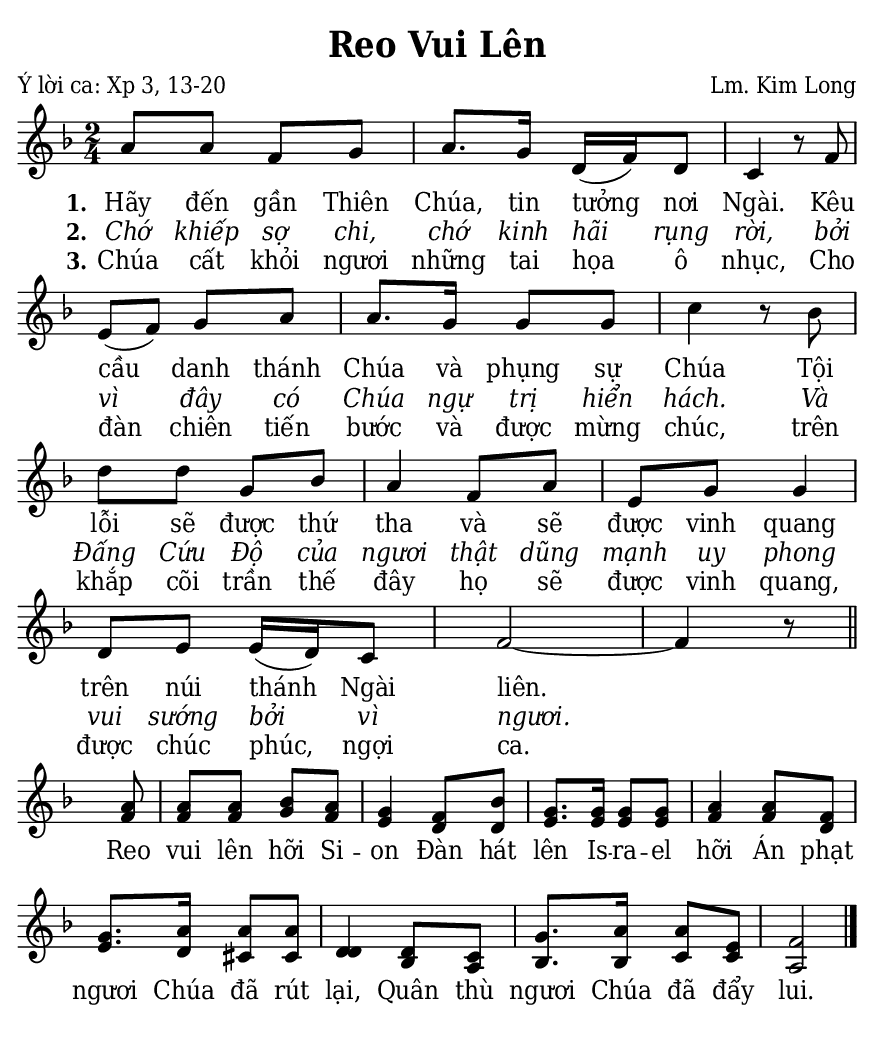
% Cài đặt chung
\version "2.24.3"
\include "english.ly"

\header {
  title = "Reo Vui Lên"
  composer = "Lm. Kim Long"
  poet = "Ý lời ca: Xp 3, 13-20"
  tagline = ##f
}

% Nhạc
nhacPhanMot = \relative c'' {
  \key f \major
  \time 2/4
  a8 a f g |
  a8. g16 d (f) d8 |
  c4 r8 f |
  e (f) g a |
  a8. g16 g8 g |
  c4 r8 bf |
  d d g, bf |
  a4 f8 a |
  e g g4 |
  d8 e e16 (d) c8 |
  f2 ~ |
  f4 r8 \bar "||"
}

nhacPhanHai = \relative c'' {
  \key f \major
  \time 2/4
  \partial 8
  <<
    {
      a8 |
      a a bf a |
      g4 f8 bf |
      g8. g16 g8 g |
      a4 a8 f |
      g8. a16 a8 a |
      d,4 d8 c |
      g'8. a16 a8 e |
      f2 \bar "|."
    }
    {
      f8 |
      f f g f |
      e4 d8 d |
      e8. e16 e8 e |
      f4 f8 d |
      e8. d16 cs8 cs |
      d4 bf8 a |
      bf8. bf16 c8 c |
      a2
    }
  >>
}

% Lời
loiPhanMot = \lyricmode {
  <<
    {
      \set stanza = "1."
      Hãy đến gần Thiên Chúa, tin tưởng nơi Ngài.
      Kêu cầu danh thánh Chúa và phụng sự Chúa
      Tội lỗi sẽ được thứ tha
      và sẽ được vinh quang trên núi thánh Ngài liên.
    }
    \new Lyrics {
	    \set associatedVoice = "beSop"
	    \set stanza = "2."
      \override Lyrics.LyricText.font-shape = #'italic
	    Chớ khiếp sợ chi, chớ kinh hãi rụng rời,
	    bởi vì đây có Chúa ngự trị hiển hách.
	    Và Đấng Cứu Độ của ngươi thật dũng mạnh uy phong
	    vui sướng bởi vì ngươi.
    }
    \new Lyrics {
	    \set associatedVoice = "beSop"
	    \set stanza = "3."
	    Chúa cất khỏi ngươi những tai họa ô nhục,
	    Cho đàn chiên tiến bước và được mừng chúc,
	    trên khắp cõi trần thế đây
	    họ sẽ được vinh quang, được chúc phúc, ngợi ca.
    }
  >>
}

loiPhanHai = \lyricmode {
  Reo vui lên hỡi Si -- on
  Đàn hát lên Is -- ra -- el hỡi
  Án phạt ngươi Chúa đã rút lại,
  Quân thù ngươi Chúa đã đẩy lui.
}

% Dàn trang
\paper {
  #(set-paper-size "a5")
  top-margin = 3\mm
  bottom-margin = 3\mm
  left-margin = 3\mm
  right-margin = 3\mm
  indent = #0
  #(define fonts
	 (make-pango-font-tree "Deja Vu Serif Condensed"
	 		       "Deja Vu Serif Condensed"
			       "Deja Vu Serif Condensed"
			       (/ 20 20)))
  print-page-number = ##f
  page-count = 1
}

\score {
  <<
    \new Staff <<
        \clef treble
        \new Voice = beSop {
          \nhacPhanMot
        }
      \new Lyrics \lyricsto beSop \loiPhanMot
    >>
  >>
  \layout {
    \override Lyrics.LyricSpace.minimum-distance = #2.2
    \override Score.BarNumber.break-visibility = ##(#f #f #f)
    \override Score.SpacingSpanner.uniform-stretching = ##t
    ragged-last = ##f
  }
}

\score {
  <<
    \new Staff <<
        \clef treble
        \new Voice = beSop {
          \nhacPhanHai
        }
      \new Lyrics \lyricsto beSop \loiPhanHai
    >>
  >>
  \layout {
    \override Staff.TimeSignature.transparent = ##t
    \override Lyrics.LyricSpace.minimum-distance = #1.5
    \override Score.BarNumber.break-visibility = ##(#f #f #f)
    \override Score.SpacingSpanner.uniform-stretching = ##t
    ragged-last = ##f
  }
}
